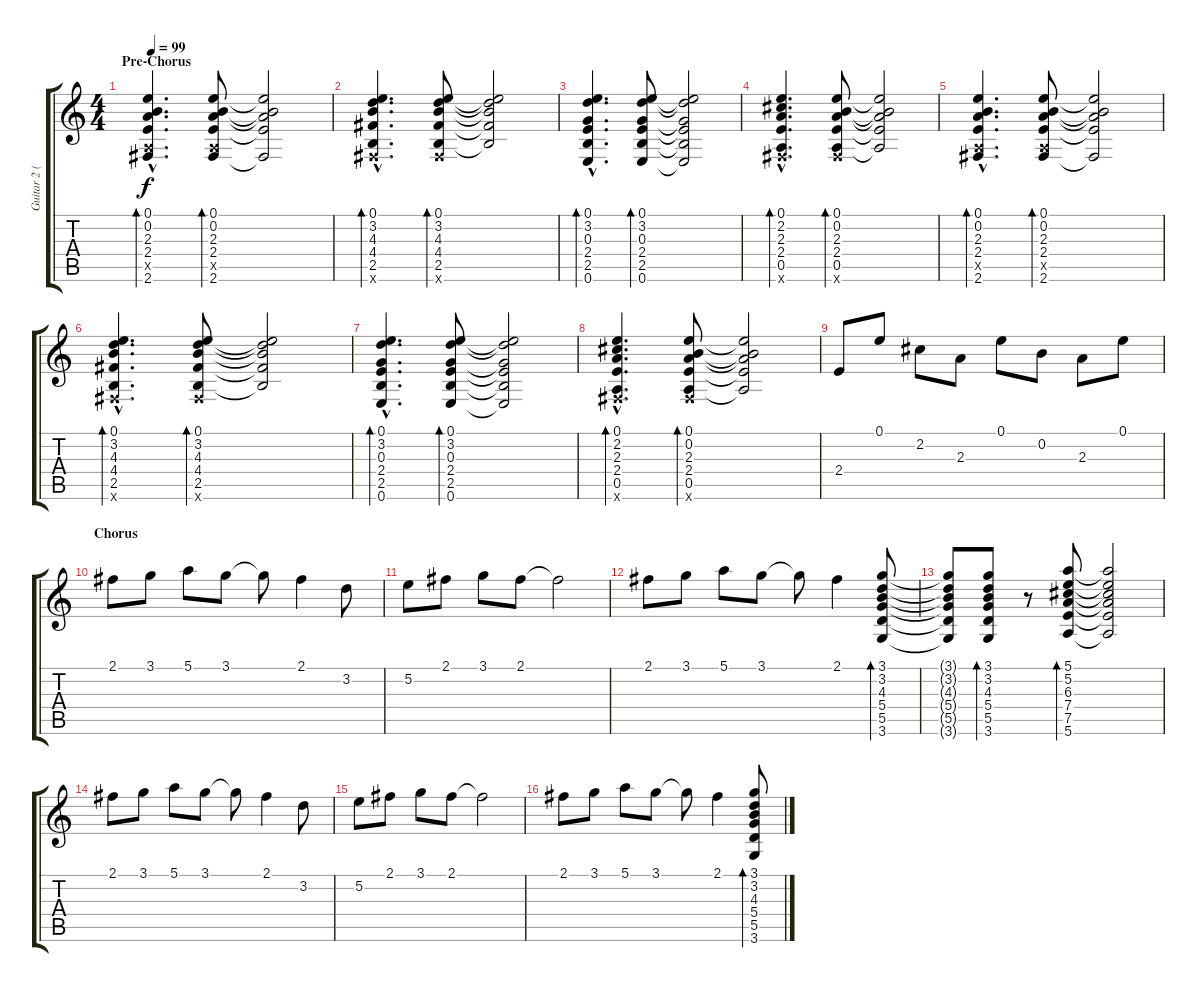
\track ("Guitar 2 (Arpegio)" "Guitar 2 (") {instrument electricguitarclean}
\staff {score tabs}
\tuning (E4 B3 G3 D3 A2 E2) {hide}
\ts (4 4)
\section ("" "Pre-Chorus")
\tempo 99
\clef g2
\ks c
(0.1{hac} 0.2{hac} 2.3{hac} 2.4{hac} 0.5{hac x} 2.6{hac}).4{d bd 30 dy f} (0.1 0.2 2.3 2.4 0.5{x} 2.6).8{bd 30} (0.1{t} 0.2{t} 2.3{t} 2.4{t} 2.6{t}).2 |
(0.1{hac} 3.2{hac} 4.3{hac} 4.4{hac} 2.5{hac} 2.6{hac x}).4{d bd 30} (0.1 3.2 4.3 4.4 2.5 2.6{x}).8{bd 30} (0.1{t} 3.2{t} 4.3{t} 4.4{t} 2.5{t}).2 |
(0.1{hac} 3.2{hac} 0.3{hac} 2.4{hac} 2.5{hac} 0.6{hac}).4{d bd 30} (0.1 3.2 0.3 2.4 2.5 0.6).8{bd 30} (0.1{t} 3.2{t} 0.3{t} 2.4{t} 2.5{t} 0.6{t}).2 |
(0.1{hac} 2.2{hac} 2.3{hac} 2.4{hac} 0.5{hac} 2.6{hac x}).4{d bd 30} (0.1 0.2 2.3 2.4 0.5 2.6{x}).8{bd 30} (0.1{t} 0.2{t} 2.3{t} 2.4{t} 0.5{t}).2 |
(0.1{hac} 0.2{hac} 2.3{hac} 2.4{hac} 0.5{hac x} 2.6{hac}).4{d bd 30} (0.1 0.2 2.3 2.4 0.5{x} 2.6).8{bd 30} (0.1{t} 0.2{t} 2.3{t} 2.4{t} 2.6{t}).2 |
(0.1{hac} 3.2{hac} 4.3{hac} 4.4{hac} 2.5{hac} 2.6{hac x}).4{d bd 30} (0.1 3.2 4.3 4.4 2.5 2.6{x}).8{bd 30} (0.1{t} 3.2{t} 4.3{t} 4.4{t} 2.5{t}).2 |
(0.1{hac} 3.2{hac} 0.3{hac} 2.4{hac} 2.5{hac} 0.6{hac}).4{d bd 30} (0.1 3.2 0.3 2.4 2.5 0.6).8{bd 30} (0.1{t} 3.2{t} 0.3{t} 2.4{t} 2.5{t} 0.6{t}).2 |
(0.1{hac} 2.2{hac} 2.3{hac} 2.4{hac} 0.5{hac} 2.6{hac x}).4{d bd 30} (0.1 0.2 2.3 2.4 0.5 2.6{x}).8{bd 30} (0.1{t} 0.2{t} 2.3{t} 2.4{t} 0.5{t}).2 |
2.4.8 0.1.8 2.2.8 2.3.8 0.1.8 0.2.8 2.3.8 0.1.8 |
\section ("" "Chorus")
2.1.8 3.1.8 5.1.8 3.1.8 3.1{t}.8 2.1.4 3.2.8 |
5.2.8 2.1.8 3.1.8 2.1.8 2.1{t}.2 |
2.1.8 3.1.8 5.1.8 3.1.8 3.1{t}.8 2.1.4 (3.1 3.2 4.3 5.4 5.5 3.6).8{bd 30} |
(3.1{t} 3.2{t} 4.3{t} 5.4{t} 5.5{t} 3.6{t}).8 (3.1 3.2 4.3 5.4 5.5 3.6).8{bd 30} r.8 (5.1 5.2 6.3 7.4 7.5 5.6).8{bd 30} (5.1{t} 5.2{t} 6.3{t} 7.4{t} 7.5{t} 5.6{t}).2 |
2.1.8 3.1.8 5.1.8 3.1.8 3.1{t}.8 2.1.4 3.2.8 |
5.2.8 2.1.8 3.1.8 2.1.8 2.1{t}.2 |
2.1.8 3.1.8 5.1.8 3.1.8 3.1{t}.8 2.1.4 (3.1 3.2 4.3 5.4 5.5 3.6).8{bd 30}
